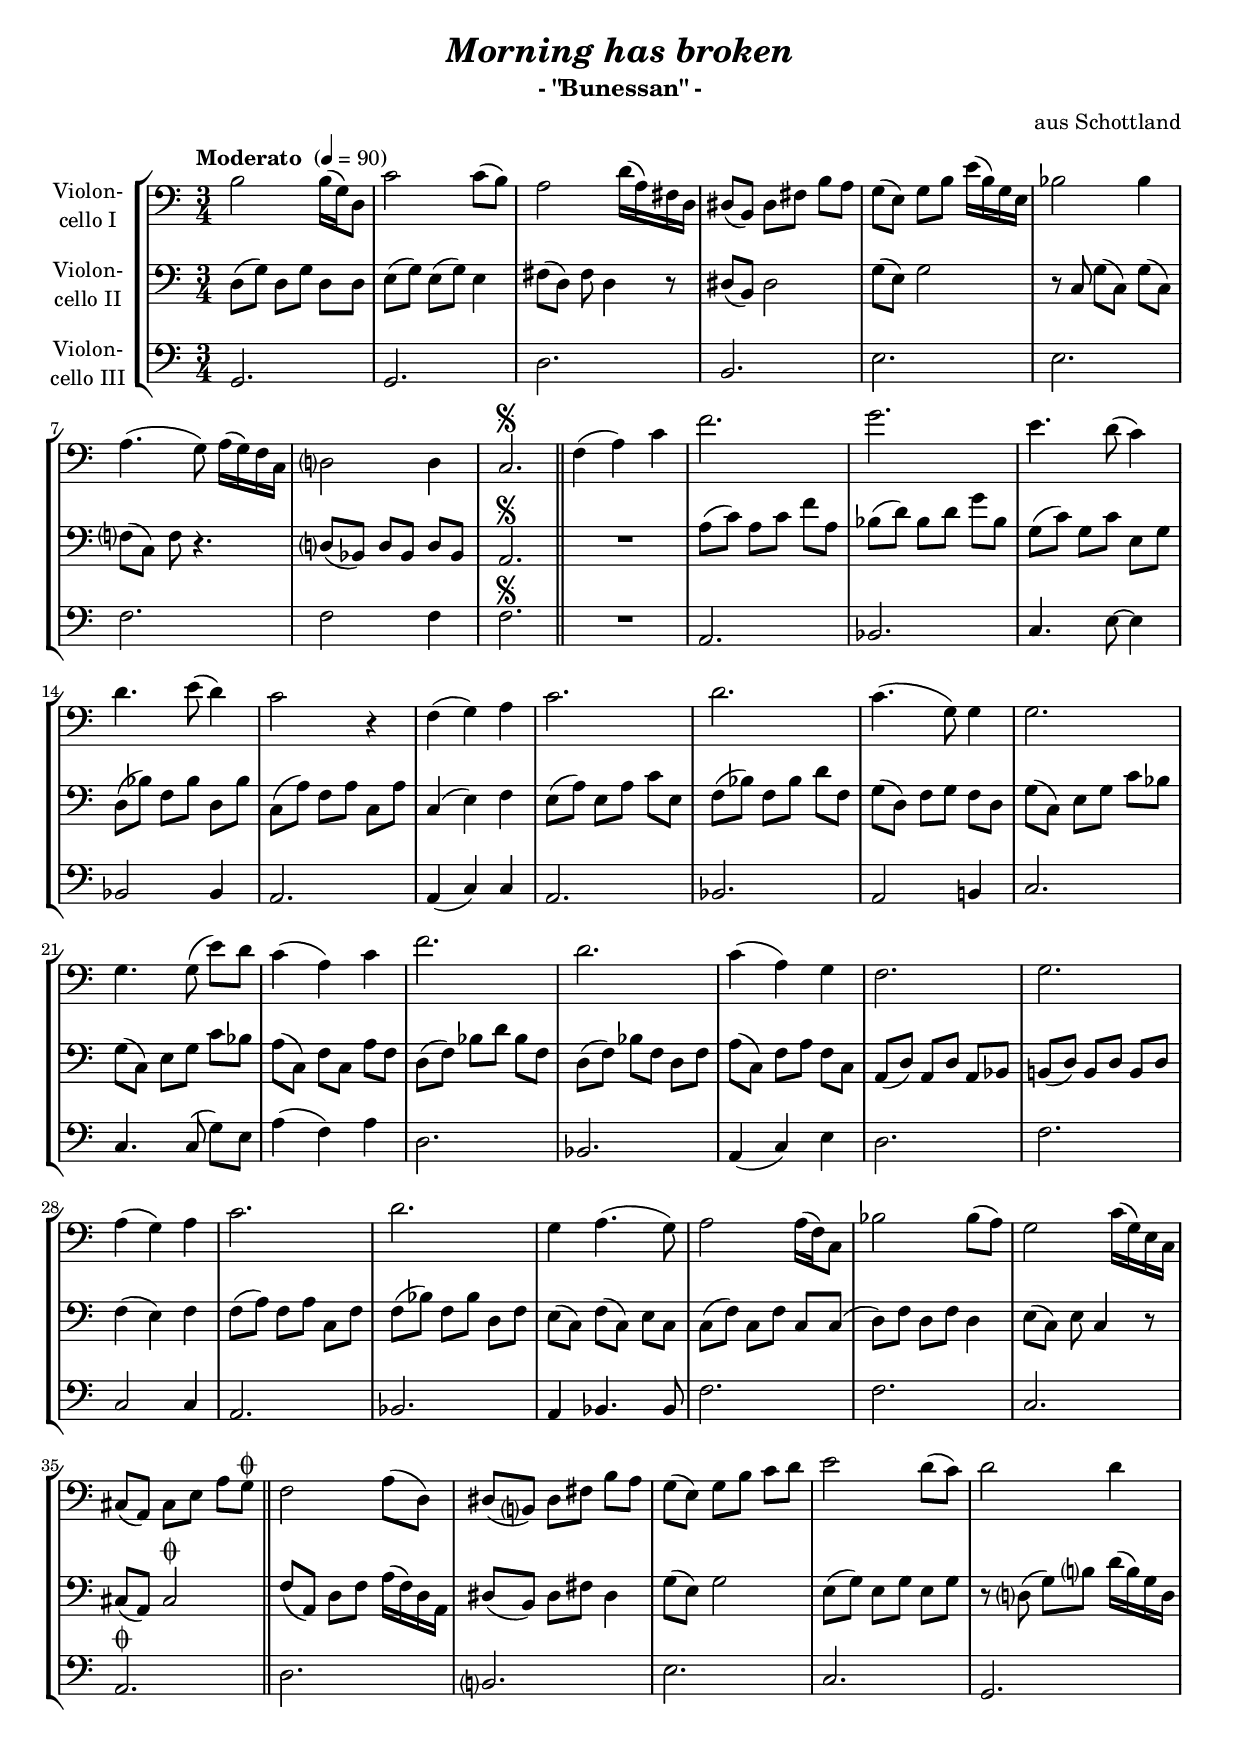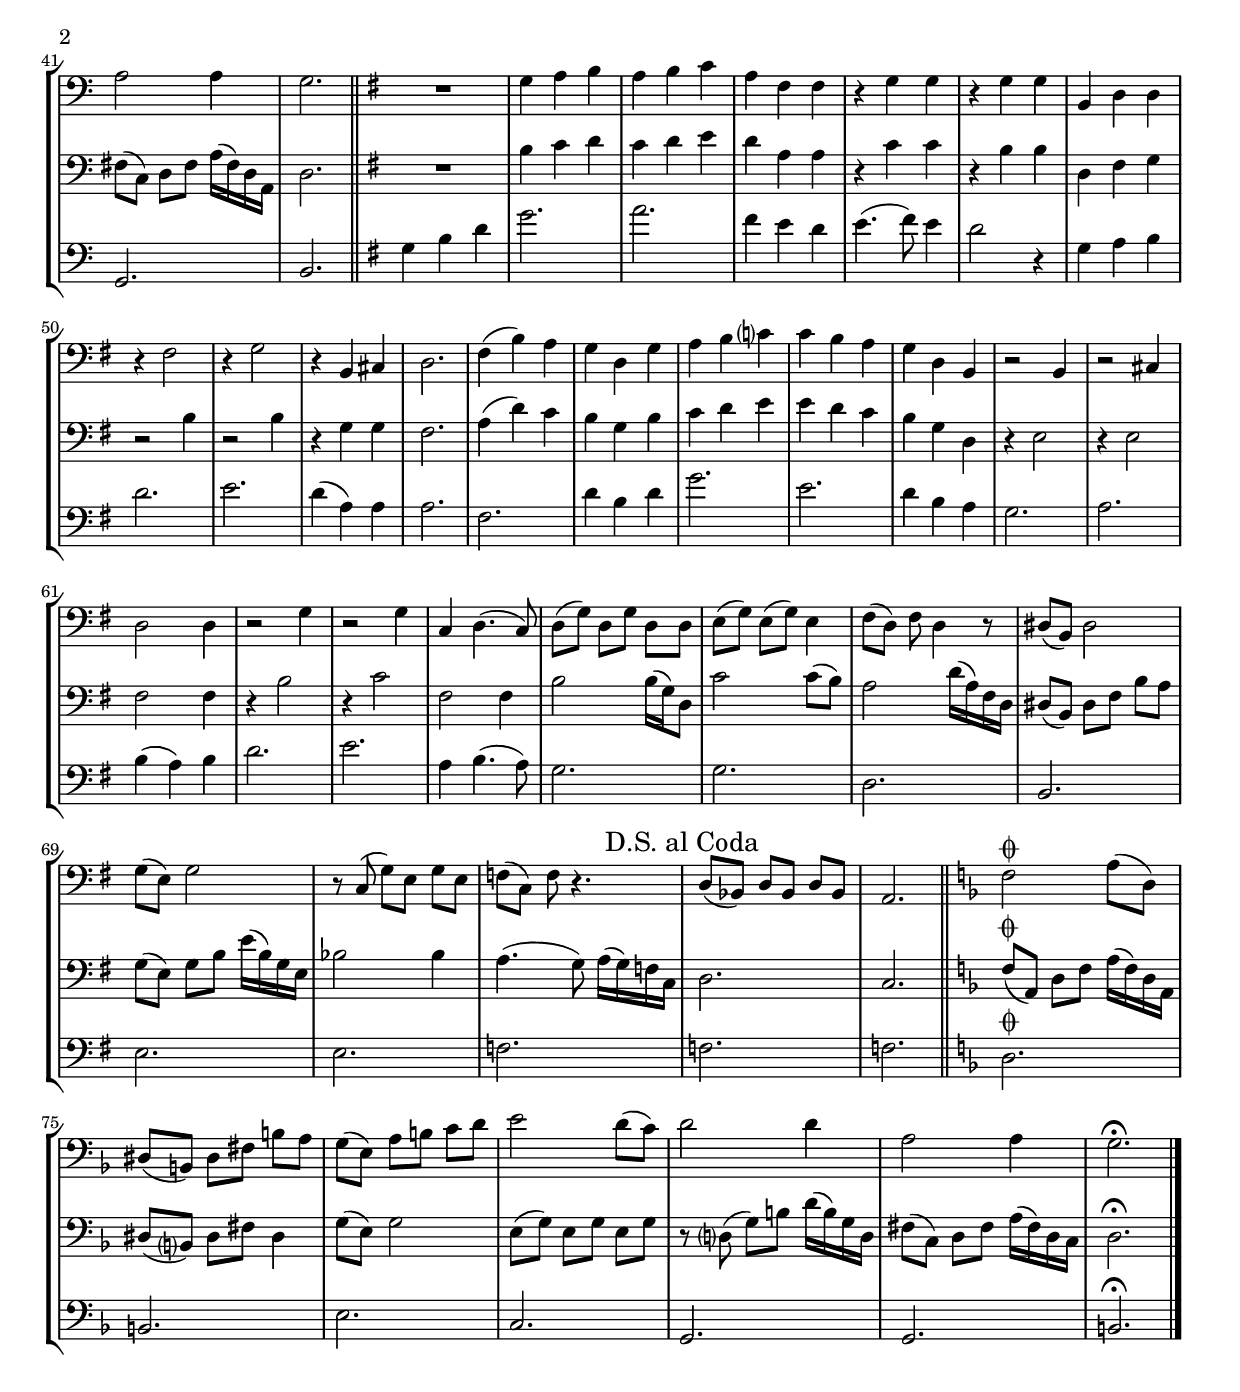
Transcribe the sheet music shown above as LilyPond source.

\version "2.18.2"
\include "deutsch.ly"
  
#(set-global-staff-size 18.55)

\header {
  title     = \markup \bold \italic "Morning has broken"
  subtitle  = "- \"Bunessan\" -"
  composer  = "aus Schottland"
%  arranger  = ""
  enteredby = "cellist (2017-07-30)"
%  piece     = ""
}

voiceconsts = {
  \key c \major
  \time 3/4
  \clef "bass"
  \numericTimeSignature
  \compressFullBarRests
  % Set default beaming for all staves
  \set Timing.beamExceptions = #'()
  \set Timing.baseMoment     = #(ly:make-moment 1 4)
  \set Timing.beatStructure  = #'(1 1 1)
  \tempo "Moderato " 4=90
}

miba = "cello"

boxa = { \bar "||" \mark \markup \box "A" }
boxb = { \bar "||" \mark \markup \box "B" }

dsac = \mark \markup "D.S. al Coda"

va = \relative c' {
  \voiceconsts

  h2 h16( g) d8
  c'2 c8( h)
  a2 d16( a) fis d
  dis8( h) dis fis h a
  g( e) g h e16( h) g e
  b'2 b4
  a4.( g8) a16( g) f c
  d?2 d4

  c2.\segno \bar "||"
  f4( a) c
  f2.
  g
  e4. d8( c4)
  d4. e8( d4)
  c2 r4
  f,( g) a
  c2.
  d
  c4.( g8) g4
  g2. g4. g8( e') d

  c4( a) c
  f2.
  d
  c4( a) g
  f2.
  g
  a4( g) a
  c2.
  d
  g,4 a4.( g8)
  a2 a16( f) c8
  b'2 b8( a)
  g2 c16( g) e c

  cis8( a) cis e a g\coda \bar "||"
  f2 a8( d,)
  dis( h?) dis fis h a
  g( e) g h c d
  e2 d8( c)
  d2 d4
  a2 a4
  g2. \bar "||" \key g \major
  R2.
  g4 a h

  a h c
  a fis fis
  r g g
  r g g
  h, d d
  r fis2
  r4 g2
  r4 h, cis
  d2.
  fis4( h) a
  g d g
  a h c?
  c h a

  g d h
  r2 h4
  r2 cis4
  d2 d4
  r2 g4
  r2 g4
  c, d4.( c8)
  d( g) d g d d
  e( g) e( g) e4
  fis8( d) fis d4 r8
  dis( h) dis2

  g8( e) g2
  r8 c,( g') e g e
  f( c) f r4. \dsac
  d8( b) d b d b
  a2. \bar "||" \key f \major
  f'2\coda a8( d,)
  dis( h) dis fis h a
  g( e) a h c d

  e2 d8( c)
  d2 d4
  a2 a4
  g2.\fermata \bar "|."
}

vb = \relative c {
  \voiceconsts

  d8( g) d g d d
  e( g) e( g) e4
  fis8( d) fis d4 r8
  dis( h) dis2
  g8( e) g2
  r8 c, g'( c,) g'( c,)
  f?( c) f r4.
  d?8( b) d b d b

  a2.\segno \bar "||"
  R
  a'8( c) a c f a,
  b( d) b d g b,
  g( c) g c e, g
  d( b') f b d, b'
  c,( a') f a c, a'
  c,4( e) f

  e8( a) e a c e,
  f( b) f b d f,
  g( d) f g f d
  g( c,) e g c b
  g( c,) e g c b
  a( c,) f c a' f
  d( f) b d b f

  d( f) b f d f
  a( c,) f a f c
  a( d) a d a b
  h!( d) h d h d
  f4( e) f
  f8( a) f a c, f
  f( b) f b d, f

  e( c) f( c) e c
  c( f) c f c c(
  d) f d f d4
  e8( c) e c4 r8
  cis( a) cis2\coda \bar "||"
  f8( a,) d f a16( f) d a
  dis8( h) dis fis dis4
  g8( e) g2

  e8( g) e g e g
  r d?( g) h? d16( h) g d
  fis8( c) d fis a16( fis) d a
  d2. \bar "||" \key g\major
  R
  h'4 c d
  c d e
  d a a
  r c c

  r h h
  d, fis g
  r2 h4
  r2 h4
  r g g
  fis2.
  a4( d) c
  h g h
  c d e
  e d c
  h g d
  r e2
  r4 e2

  fis fis4
  r h2
  r4 c2
  fis, fis4
  h2 h16( g) d8
  c'2 c8( h)
  a2 d16( a) fis d
  dis8( h) dis fis h a
  g( e) g h e16( h) g e
  b'2 b4

  a4.( g8) a16( g) f c \dsac
  d2.
  c \bar "||" \key f \major
  f8(\coda a,) d f a16( f) d a
  dis8( h?) dis fis dis4
  g8( e) g2
  e8( g) e g e g
  r d?( g) h d16( h) g d

  fis8( c) d fis a16( fis) d c
  d2.\fermata \bar "|."
}

vc = \relative c {
  \voiceconsts

  g2.
  g
  d'
  h
  e
  e
  f
  f2 f4
  f2.\segno \bar "||"
  R
  a,
  b
  c4. e8~ e4
  b2 b4
  a2.
  a4( c) c

  a2.
  b
  a2 h!4
  c2.
  c4. c8( g') e
  a4( f) a
  d,2.
  b
  a4( c) e
  d2.
  f
  c2 c4
  a2.
  b
  a4 b4. b8

  f'2.
  f
  c
  a\coda \bar "||"
  d
  h?
  e
  c
  g
  g
  h \bar "||" \key g \major
  g'4 h d
  g2.
  a
  fis4 e d
  e4.( fis8) e4

  d2 r4
  g, a h
  d2.
  e
  d4( a) a
  a2.
  fis
  d'4 h d
  g2.
  e
  d4 h a
  g2.
  a
  h4( a) h
  d2.
  e

  a,4 h4.( a8)
  g2.
  g
  d
  h
  e
  e
  f \dsac
  f
  f \bar "||" \key f \major
  d\coda
  h
  e
  c
  g
  g
  h\fermata \bar "|."
}


music = \new StaffGroup <<
      \new Staff {
	\set Staff.midiInstrument = \miba
	\set Staff.instrumentName = \markup \center-column { "Violon-" "cello I" }
	\transpose c c { \va }
      }

      \new Staff {
	\set Staff.midiInstrument = \miba
	\set Staff.instrumentName = \markup \center-column { "Violon-" "cello II" }
	\transpose c c { \vb }
      }

      \new Staff {
	\set Staff.midiInstrument = \miba
	\set Staff.instrumentName = \markup \center-column { "Violon-" "cello III" }
	\transpose c c { \vc }
      }
>>

\book {
  \score {
    \music
    \layout {}
  }

  \score {
    \unfoldRepeats \music

    \midi {
      \context {
        \Score
      }
    }
  }
}
